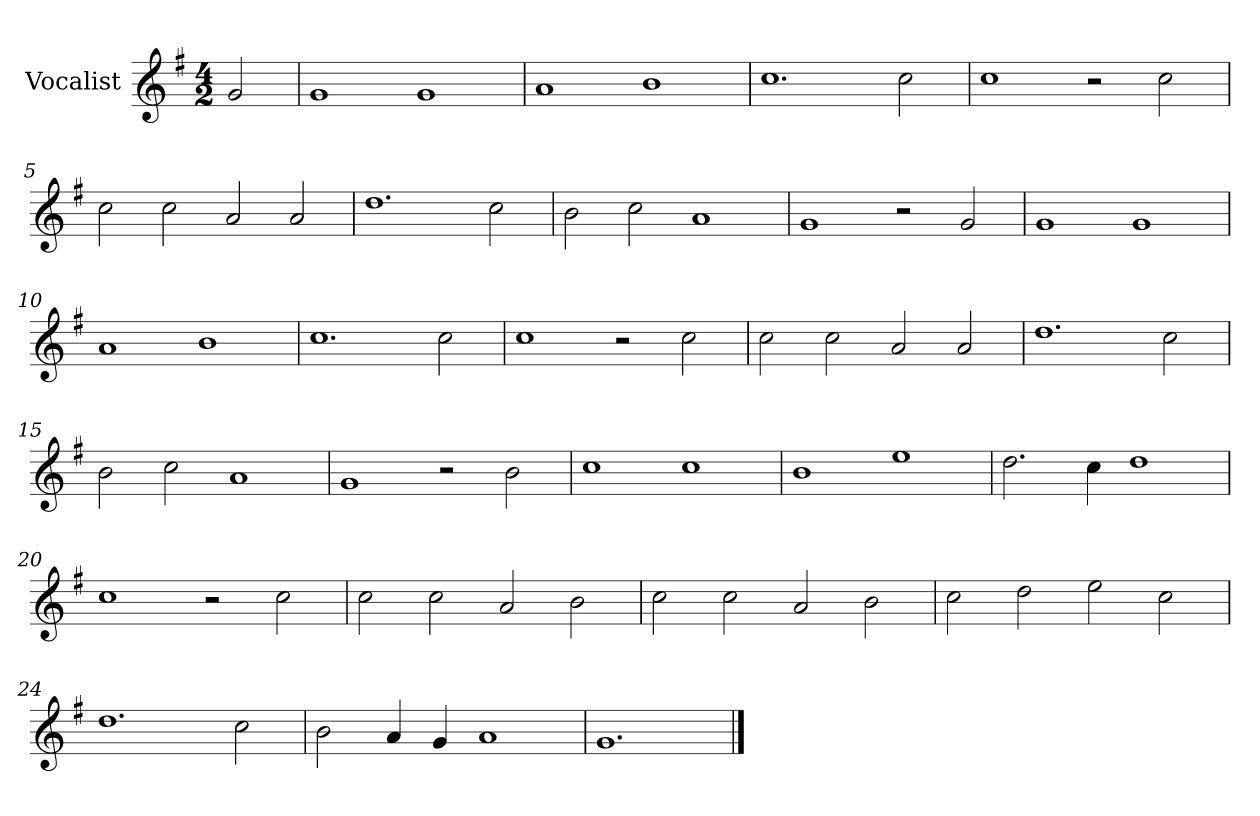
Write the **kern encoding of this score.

**kern
*part1
*staff1
*I"Vocalist
*k[f#]
*G:
*M4/2
=
2g
=1
1g
1g
=2
1a
1b
=3
1.cc
2cc
=4
1cc
2r
2cc
=5
2cc
2cc
2a
2a
=6
1.dd
2cc
=7
2b
2cc
1a
=8
1g
2r
2g
=9
1g
1g
=10
1a
1b
=11
1.cc
2cc
=12
1cc
2r
2cc
=13
2cc
2cc
2a
2a
=14
1.dd
2cc
=15
2b
2cc
1a
=16
1g
2r
2b
=17
1cc
1cc
=18
1b
1ee
=19
2.dd
4cc
1dd
=20
1cc
2r
2cc
=21
2cc
2cc
2a
2b
=22
2cc
2cc
2a
2b
=23
2cc
2dd
2ee
2cc
=24
1.dd
2cc
=25
2b
4a
4g
1a
=26
1.g
==
*-
